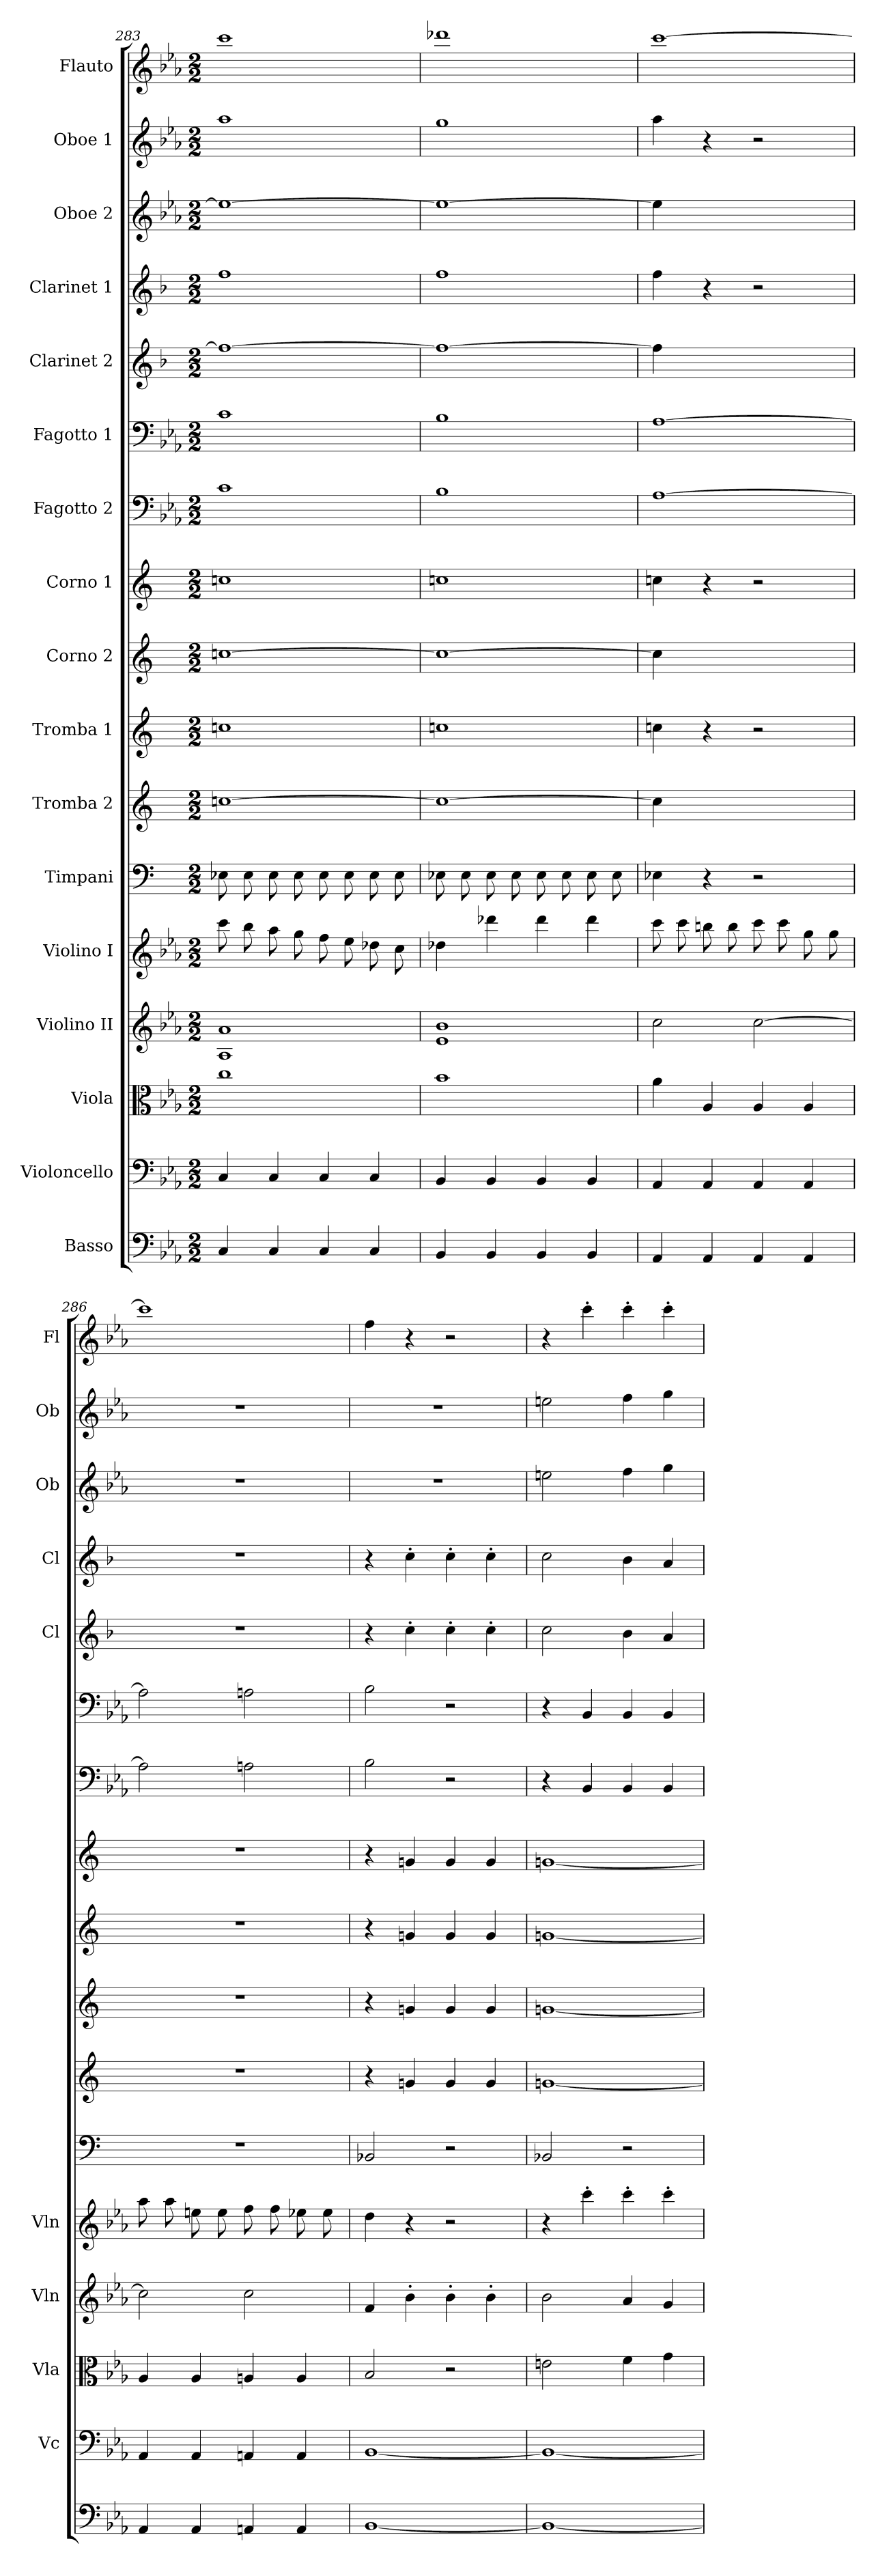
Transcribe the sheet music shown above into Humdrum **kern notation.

**kern	**kern	**kern	**kern	**kern	**kern	**kern	**kern	**kern	**kern	**kern	**kern	**kern	**kern	**kern	**kern	**kern
*part17	*part16	*part15	*part14	*part13	*part12	*part11	*part10	*part9	*part8	*part7	*part6	*part5	*part4	*part3	*part2	*part1
*staff17	*staff16	*staff15	*staff14	*staff13	*staff12	*staff11	*staff10	*staff9	*staff8	*staff7	*staff6	*staff5	*staff4	*staff3	*staff2	*staff1
*I"Basso	*I"Violoncello	*I"Viola	*I"Violino II	*I"Violino I	*I"Timpani	*I"Tromba 2	*I"Tromba 1	*I"Corno 2	*I"Corno 1	*I"Fagotto 2	*I"Fagotto 1	*I"Clarinet 2	*I"Clarinet 1	*I"Oboe 2	*I"Oboe 1	*I"Flauto
*	*I'Vc	*I'Vla	*I'Vln	*I'Vln	*	*	*	*	*	*	*	*I'Cl	*I'Cl	*I'Ob	*I'Ob	*I'Fl
*clefF4	*clefF4	*clefC3	*clefG2	*clefG2	*clefF4	*clefG2	*clefG2	*clefG2	*clefG2	*clefF4	*clefF4	*clefG2	*clefG2	*clefG2	*clefG2	*clefG2
*ITrd7c12	*	*	*	*	*	*ITrd-2c-3	*ITrd-2c-3	*ITrd5c9	*ITrd5c9	*	*	*ITrd1c2	*ITrd1c2	*	*	*
*k[b-e-a-]	*k[b-e-a-]	*k[b-e-a-]	*k[b-e-a-]	*k[b-e-a-]	*	*	*	*	*	*k[b-e-a-]	*k[b-e-a-]	*k[b-e-a-]	*k[b-e-a-]	*k[b-e-a-]	*k[b-e-a-]	*k[b-e-a-]
*M2/2	*M2/2	*M2/2	*M2/2	*M2/2	*M2/2	*M2/2	*M2/2	*M2/2	*M2/2	*M2/2	*M2/2	*M2/2	*M2/2	*M2/2	*M2/2	*M2/2
=283	=283	=283	=283	=283	=283	=283	=283	=283	=283	=283	=283	=283	=283	=283	=283	=283
4CC	4C	1cc	1A- 1a-	8ccc	8E-X	[1ee-X	1ee-X	[1e-X	1e-X	1c	1c	1ee-_	1ee-	1ee-_	1aa-	1ccc
.	.	.	.	8bb-	8E-	.	.	.	.	.	.	.	.	.	.	.
4CC	4C	.	.	8aa-	8E-	.	.	.	.	.	.	.	.	.	.	.
.	.	.	.	8gg	8E-	.	.	.	.	.	.	.	.	.	.	.
4CC	4C	.	.	8ff	8E-	.	.	.	.	.	.	.	.	.	.	.
.	.	.	.	8ee-	8E-	.	.	.	.	.	.	.	.	.	.	.
4CC	4C	.	.	8dd-X	8E-	.	.	.	.	.	.	.	.	.	.	.
.	.	.	.	8cc	8E-	.	.	.	.	.	.	.	.	.	.	.
=284	=284	=284	=284	=284	=284	=284	=284	=284	=284	=284	=284	=284	=284	=284	=284	=284
4BBB-	4BB-	1b-	1e- 1b-	4dd-X	8E-X	1ee-_	1ee-X	1e-_	1e-X	1B-	1B-	1ee-_	1ee-	1ee-_	1gg	1ddd-X
.	.	.	.	.	8E-	.	.	.	.	.	.	.	.	.	.	.
4BBB-	4BB-	.	.	4ddd-X	8E-	.	.	.	.	.	.	.	.	.	.	.
.	.	.	.	.	8E-	.	.	.	.	.	.	.	.	.	.	.
4BBB-	4BB-	.	.	4ddd-	8E-	.	.	.	.	.	.	.	.	.	.	.
.	.	.	.	.	8E-	.	.	.	.	.	.	.	.	.	.	.
4BBB-	4BB-	.	.	4ddd-	8E-	.	.	.	.	.	.	.	.	.	.	.
.	.	.	.	.	8E-	.	.	.	.	.	.	.	.	.	.	.
=285	=285	=285	=285	=285	=285	=285	=285	=285	=285	=285	=285	=285	=285	=285	=285	=285
4AAA-	4AA-	4a-	2cc	8ccc	4E-X	4ee-]	4ee-X	4e-]	4e-X	[1A-	[1A-	4ee-]	4ee-	4ee-]	4aa-	[1ccc
.	.	.	.	8ccc	.	.	.	.	.	.	.	.	.	.	.	.
4AAA-	4AA-	4A-	.	8bbn	4r	4ryy	4r	4ryy	4r	.	.	4ryy	4r	4ryy	4r	.
.	.	.	.	8bb	.	.	.	.	.	.	.	.	.	.	.	.
4AAA-	4AA-	4A-	[2cc	8ccc	2r	2ryy	2r	2ryy	2r	.	.	2ryy	2r	2ryy	2r	.
.	.	.	.	8ccc	.	.	.	.	.	.	.	.	.	.	.	.
4AAA-	4AA-	4A-	.	8gg	.	.	.	.	.	.	.	.	.	.	.	.
.	.	.	.	8gg	.	.	.	.	.	.	.	.	.	.	.	.
=286	=286	=286	=286	=286	=286	=286	=286	=286	=286	=286	=286	=286	=286	=286	=286	=286
4AAA-	4AA-	4A-	2cc]	8aa-	1r	1r	1r	1r	1r	2A-]	2A-]	1r	1r	1r	1r	1ccc]
.	.	.	.	8aa-	.	.	.	.	.	.	.	.	.	.	.	.
4AAA-	4AA-	4A-	.	8een	.	.	.	.	.	.	.	.	.	.	.	.
.	.	.	.	8ee	.	.	.	.	.	.	.	.	.	.	.	.
4AAAn	4AAn	4An	2cc	8ff	.	.	.	.	.	2An	2An	.	.	.	.	.
.	.	.	.	8ff	.	.	.	.	.	.	.	.	.	.	.	.
4AAA	4AA	4A	.	8ee-X	.	.	.	.	.	.	.	.	.	.	.	.
.	.	.	.	8ee-	.	.	.	.	.	.	.	.	.	.	.	.
=287	=287	=287	=287	=287	=287	=287	=287	=287	=287	=287	=287	=287	=287	=287	=287	=287
[1BBB-	[1BB-	2B-	4f	4dd	2BB-X	4r	4r	4r	4r	2B-	2B-	4r	4r	1r	1r	4ff
.	.	.	4b-'	4r	.	4b-X	4b-X	4B-X	4B-X	.	.	4b-'	4b-'	.	.	4r
.	.	2r	4b-'	2r	2r	4b-	4b-	4B-	4B-	2r	2r	4b-'	4b-'	.	.	2r
.	.	.	4b-'	.	.	4b-	4b-	4B-	4B-	.	.	4b-'	4b-'	.	.	.
=288	=288	=288	=288	=288	=288	=288	=288	=288	=288	=288	=288	=288	=288	=288	=288	=288
1BBB-_	1BB-_	2en	2b-	4r	2BB-X	[1b-X	[1b-X	[1B-X	[1B-X	4r	4r	2b-	2b-	2een	2een	4r
.	.	.	.	4ccc'	.	.	.	.	.	4BB-	4BB-	.	.	.	.	4ccc'
.	.	4f	4a-	4ccc'	2r	.	.	.	.	4BB-	4BB-	4a-	4a-	4ff	4ff	4ccc'
.	.	4g	4g	4ccc'	.	.	.	.	.	4BB-	4BB-	4g	4g	4gg	4gg	4ccc'
=	=	=	=	=	=	=	=	=	=	=	=	=	=	=	=	=
*-	*-	*-	*-	*-	*-	*-	*-	*-	*-	*-	*-	*-	*-	*-	*-	*-
